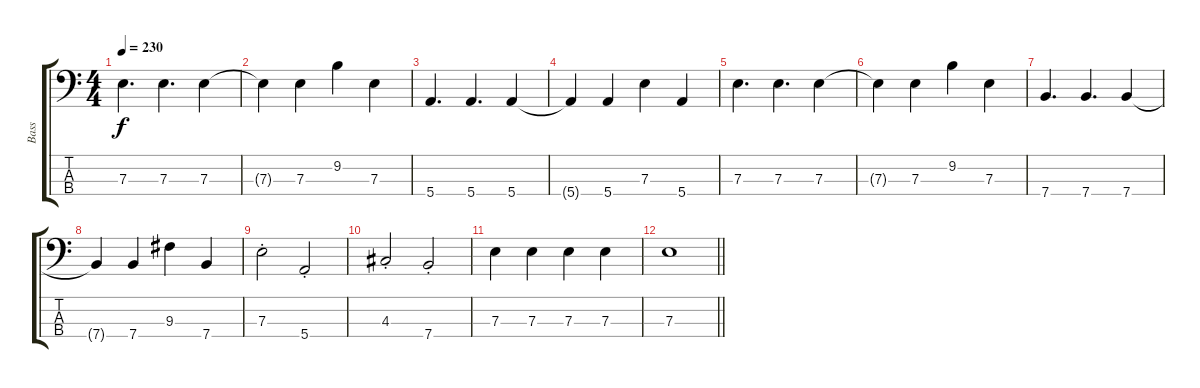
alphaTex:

\track ("Bass" "Bass") {instrument electricbassfinger}
\staff {score tabs}
\tuning (G2 D2 A1 E1) {hide}
\ts (4 4)
\tempo 230
\clef f4
\ks c
7.3.4{d dy f} 7.3.4{d} 7.3.4 |
7.3{t}.4 7.3.4 9.2.4 7.3.4 |
5.4.4{d} 5.4.4{d} 5.4.4 |
5.4{t}.4 5.4.4 7.3.4 5.4.4 |
7.3.4{d} 7.3.4{d} 7.3.4 |
7.3{t}.4 7.3.4 9.2.4 7.3.4 |
7.4.4{d} 7.4.4{d} 7.4.4 |
7.4{t}.4 7.4.4 9.3.4 7.4.4 |
7.3{st}.2 5.4{st}.2 |
4.3{st}.2 7.4{st}.2 |
7.3.4 7.3.4 7.3.4 7.3.4 |
\barLineRight lightlight
7.3.1
